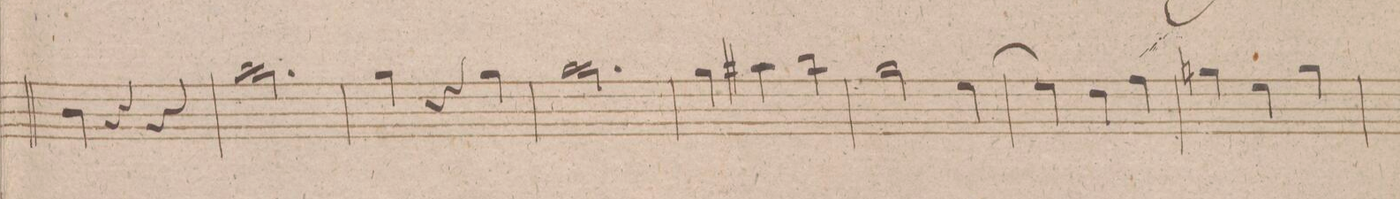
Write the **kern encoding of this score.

**kern	**dynam
*I"Flauto 2do	*
*clefG2	*
*k[f#c#g#d#]	*
*M3/4	*
4b	.
4r	[
4r	.
=97	=97
2.aa	.
=98	=98
4gg#	.
4r	.
4gg#	.
=99	=99
2.aa	.
=100	=100
4gg#	.
4aa#X	.
4bb	.
=101	=101
2gg#	.
[4ee	.
=102	=102
4ee]	.
4dd#	.
4ff#	.
=103	=103
4ggn	.
4ee	.
4gg	.
=104	=104
*-	*-
